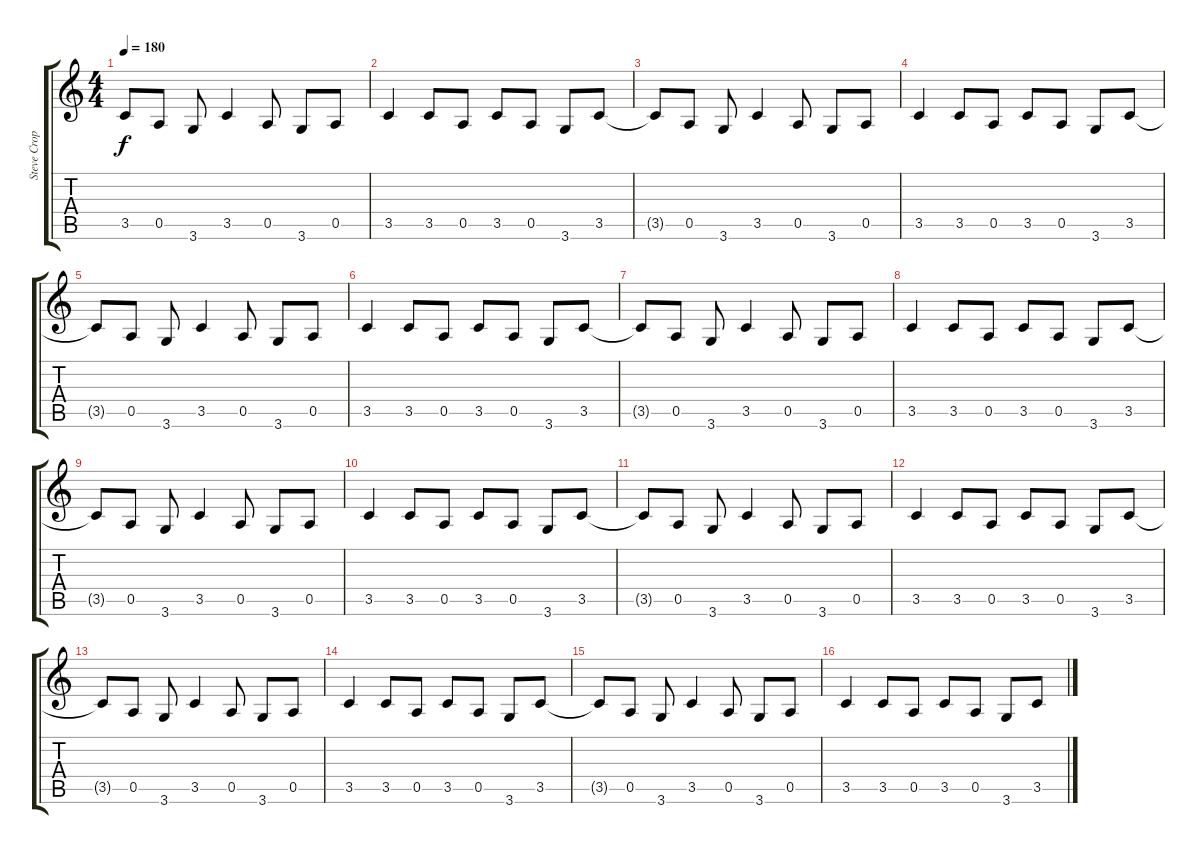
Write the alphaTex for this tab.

\track ("Steve Cropper - Guitar" "Steve Crop") {instrument electricguitarjazz}
\staff {score tabs}
\tuning (E4 B3 G3 D3 A2 E2) {hide}
\ts (4 4)
\tempo 180
\clef g2
\ks c
3.5{t}.8{dy f} 0.5.8 3.6.8 3.5.4 0.5.8 3.6.8 0.5.8 |
3.5.4 3.5.8 0.5.8 3.5.8 0.5.8 3.6.8 3.5.8 |
3.5{t}.8 0.5.8 3.6.8 3.5.4 0.5.8 3.6.8 0.5.8 |
3.5.4 3.5.8 0.5.8 3.5.8 0.5.8 3.6.8 3.5.8 |
3.5{t}.8 0.5.8 3.6.8 3.5.4 0.5.8 3.6.8 0.5.8 |
3.5.4 3.5.8 0.5.8 3.5.8 0.5.8 3.6.8 3.5.8 |
3.5{t}.8 0.5.8 3.6.8 3.5.4 0.5.8 3.6.8 0.5.8 |
3.5.4 3.5.8 0.5.8 3.5.8 0.5.8 3.6.8 3.5.8 |
3.5{t}.8 0.5.8 3.6.8 3.5.4 0.5.8 3.6.8 0.5.8 |
3.5.4 3.5.8 0.5.8 3.5.8 0.5.8 3.6.8 3.5.8 |
3.5{t}.8 0.5.8 3.6.8 3.5.4 0.5.8 3.6.8 0.5.8 |
3.5.4 3.5.8 0.5.8 3.5.8 0.5.8 3.6.8 3.5.8 |
3.5{t}.8 0.5.8 3.6.8 3.5.4 0.5.8 3.6.8 0.5.8 |
3.5.4 3.5.8 0.5.8 3.5.8 0.5.8 3.6.8 3.5.8 |
3.5{t}.8 0.5.8 3.6.8 3.5.4 0.5.8 3.6.8 0.5.8 |
3.5.4 3.5.8 0.5.8 3.5.8 0.5.8 3.6.8 3.5.8
